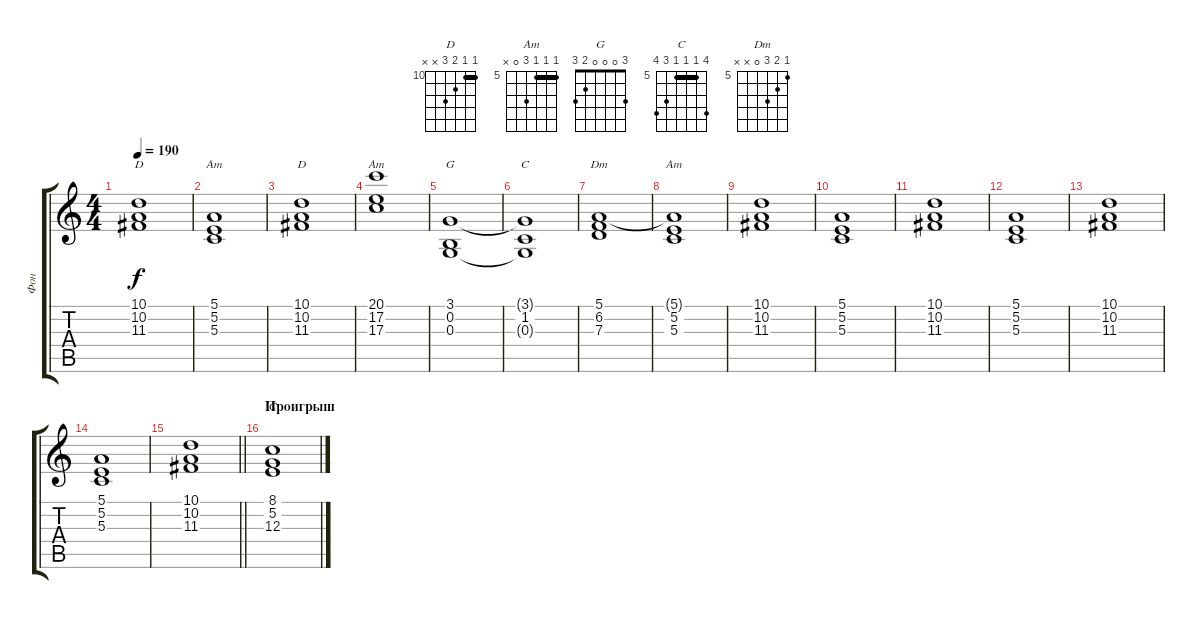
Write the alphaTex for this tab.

\track ("Фон" "Фон") {instrument pad2warm}
\staff {score tabs}
\tuning (E4 B3 G3 D3 A2 E2) {hide}
\chord ("D" 10 10 11 12 12 10) {firstfret 10 barre 10}
\chord ("Am" 5 5 5 7 x x) {firstfret 5 barre 5}
\chord ("D" 10 10 11 12 x x) {firstfret 10 barre 10}
\chord ("Am" 20 17 17 19 19 17) {firstfret 17 barre 17}
\chord ("G" 3 0 0 0 2 3)
\chord ("C" 3 1 0 2 3 x)
\chord ("Dm" 5 6 7 0 x x) {firstfret 5}
\chord ("Am" 5 5 5 7 0 x) {firstfret 5 barre 5}
\chord ("C" 8 5 5 5 7 8) {firstfret 5 barre 5}
\ts (4 4)
\tempo 190
\clef g2
\ks c
(10.1 10.2 11.3).1{ch "D" dy f} |
(5.1 5.2 5.3).1{ch "Am"} |
(10.1 10.2 11.3).1{ch "D"} |
(20.1 17.2 17.3).1{ch "Am"} |
(3.1 0.2 0.3).1{ch "G"} |
(3.1{t} 1.2 0.3{t}).1{ch "C"} |
(5.1 6.2 7.3).1{ch "Dm"} |
(5.1{t} 5.2 5.3).1{ch "Am"} |
(10.1 10.2 11.3).1 |
(5.1 5.2 5.3).1 |
(10.1 10.2 11.3).1 |
(5.1 5.2 5.3).1 |
(10.1 10.2 11.3).1 |
(5.1 5.2 5.3).1 |
\barLineRight lightlight
(10.1 10.2 11.3).1 |
\section ("" "Проигрыш")
(8.1 5.2 12.3).1{ch "C"}
